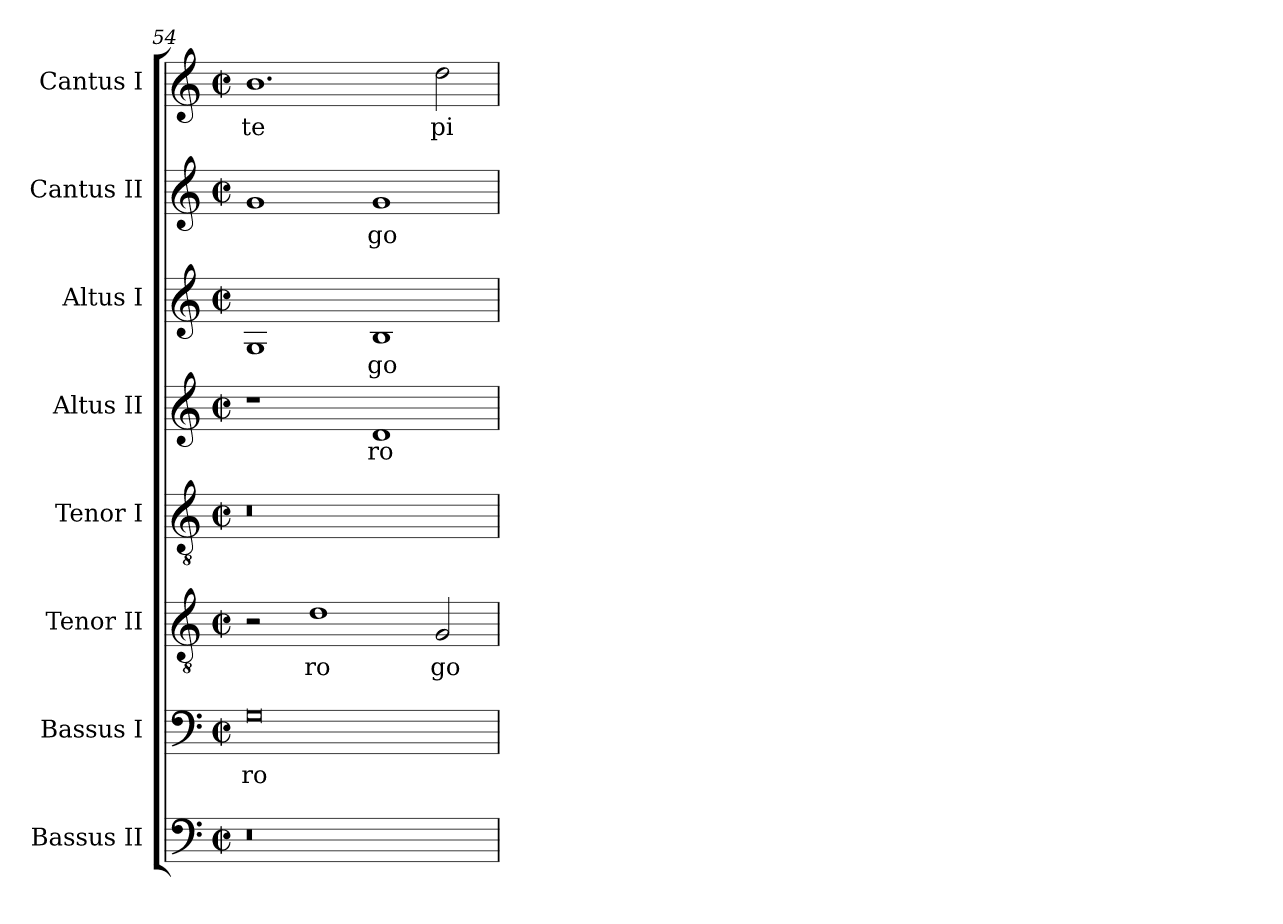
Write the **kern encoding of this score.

**kern	**kern	**text	**kern	**text	**kern	**kern	**text	**kern	**text	**kern	**text	**kern	**text
*part8	*part7	*part7	*part6	*part6	*part5	*part4	*part4	*part3	*part3	*part2	*part2	*part1	*part1
*staff8	*staff7	*staff7	*staff6	*staff6	*staff5	*staff4	*staff4	*staff3	*staff3	*staff2	*staff2	*staff1	*staff1
*I"Bassus II	*I"Bassus I	*	*I"Tenor II	*	*I"Tenor I	*I"Altus II	*	*I"Altus I	*	*I"Cantus II	*	*I"Cantus I	*
*I'B II	*I'B I	*	*I'T II	*	*I'T I	*I'A II	*	*I'A I	*	*I'C II	*	*I'C I	*
*clefF4	*clefF4	*	*clefGv2	*	*clefGv2	*clefG2	*	*clefG2	*	*clefG2	*	*clefG2	*
*	*	*	*	*	*	*	*	*k[]	*	*	*	*	*
*	*	*	*	*	*	*	*	*C:	*	*	*	*	*
*M2/2	*M2/2	*	*M2/2	*	*M2/2	*M2/2	*	*M2/2	*	*M2/2	*	*M2/2	*
*met(c|)	*met(c|)	*	*met(c|)	*	*met(c|)	*met(c|)	*	*met(c|)	*	*met(c|)	*	*met(c|)	*
=54	=54	=54	=54	=54	=54	=54	=54	=54	=54	=54	=54	=54	=54
!	!	!LO:LY:b:cj	!	!	!	!	!	!	!	!	!	!	!LO:LY:b:cj
0r	0G	ro-	2r	.	0r	1r	.	1G	.	1g	.	1.b	te
!	!	!	!	!LO:LY:b:cj	!	!	!	!	!	!	!	!	!
.	.	.	1d	ro	.	.	.	.	.	.	.	.	.
!	!	!	!	!	!	!	!LO:LY:b:cj	!	!LO:LY:b:cj	!	!LO:LY:b:cj	!	!
.	.	.	.	.	.	1d	ro-	1B	go	1g	go	.	.
!	!	!	!	!LO:LY:b:cj	!	!	!	!	!	!	!	!	!LO:LY:b:cj
.	.	.	2G/	go	.	.	.	.	.	.	.	2dd\	pi
=	=	=	=	=	=	=	=	=	=	=	=	=	=
*-	*-	*-	*-	*-	*-	*-	*-	*-	*-	*-	*-	*-	*-
